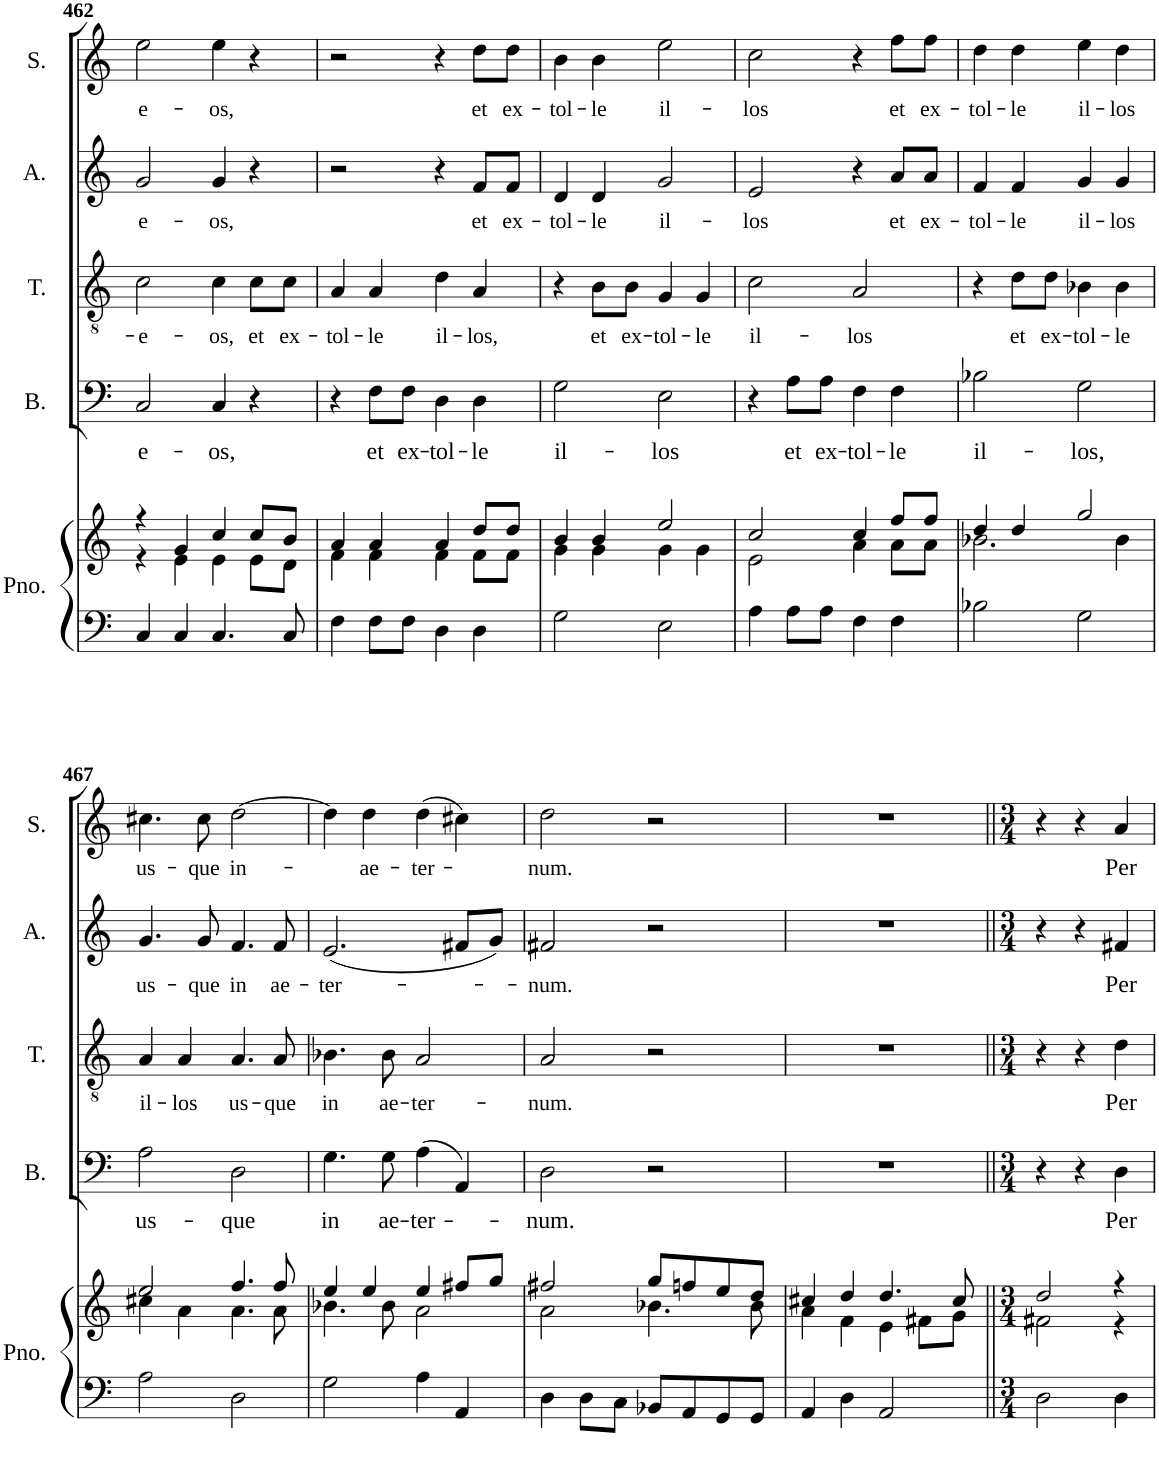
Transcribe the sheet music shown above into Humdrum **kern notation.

**kern	**kern	**kern	**text	**kern	**text	**kern	**text	**kern	**text
*part5	*part5	*part4	*part4	*part3	*part3	*part2	*part2	*part1	*part1
*staff6	*staff5	*staff4	*staff4	*staff3	*staff3	*staff2	*staff2	*staff1	*staff1
*I"Piano	*	*I"Bass	*	*I"Tenor	*	*I"Alto	*	*I"Soprano	*
*I'Pno.	*	*I'B.	*	*I'T.	*	*I'A.	*	*I'S.	*
!!LO:PB:g=z
*clefF4	*clefG2	*clefF4	*	*clefGv2	*	*clefG2	*	*clefG2	*
*k[]	*k[]	*k[]	*	*k[]	*	*k[]	*	*k[]	*
*M2/2	*M2/2	*M2/2	*	*M2/2	*	*M2/2	*	*M2/2	*
=462	=462	=462	=462	=462	=462	=462	=462	=462	=462
*	*^	*	*	*	*	*	*	*	*
!	!	!	!	!LO:LY:b	!	!LO:LY:b	!	!LO:LY:b	!	!LO:LY:b
4C/	4r	4r	2C/	e-	2c\	e-	2g/	e-	2ee\	e-
4C/	4g/	4e\	.	.	.	.	.	.	.	.
!	!	!	!	!LO:LY:b	!	!LO:LY:b	!	!LO:LY:b	!	!LO:LY:b
4.C/	4cc/	4e\	4C/	os,	4c\	os,	4g/	os,	4ee\	os,
!	!	!	!	!	!	!LO:LY:b	!	!	!	!
.	8cc/L	8e\L	4r	.	8c\L	et	4r	.	4r	.
!	!	!	!	!	!	!LO:LY:b	!	!	!	!
8C/	8b/J	8d\J	.	.	8c\J	ex-	.	.	.	.
=463	=463	=463	=463	=463	=463	=463	=463	=463	=463	=463
!	!	!	!	!	!	!LO:LY:b	!	!	!	!
4F\	4a/	4f\	4r	.	4A/	tol-	2r	.	2r	.
!	!	!	!	!LO:LY:b	!	!LO:LY:b	!	!	!	!
8F\L	4a/	4f\	8F\L	et	4A/	le	.	.	.	.
!	!	!	!	!LO:LY:b	!	!	!	!	!	!
8F\J	.	.	8F\J	ex-	.	.	.	.	.	.
!	!	!	!	!LO:LY:b	!	!LO:LY:b	!	!	!	!
4D\	4a/	4f\	4D\	tol-	4d\	il-	4r	.	4r	.
!	!	!	!	!LO:LY:b	!	!LO:LY:b	!	!LO:LY:b	!	!LO:LY:b
4D\	8dd/L	8f\L	4D\	le	4A/	los,	8f/L	et	8dd\L	et
!	!	!	!	!	!	!	!	!LO:LY:b	!	!LO:LY:b
.	8dd/J	8f\J	.	.	.	.	8f/J	ex-	8dd\J	ex-
=464	=464	=464	=464	=464	=464	=464	=464	=464	=464	=464
!	!	!	!	!LO:LY:b	!	!	!	!LO:LY:b	!	!LO:LY:b
2G\	4b/	4g\	2G\	il-	4r	.	4d/	tol-	4b\	tol-
!	!	!	!	!	!	!LO:LY:b	!	!LO:LY:b	!	!LO:LY:b
.	4b/	4g\	.	.	8B\L	et	4d/	le	4b\	le
!	!	!	!	!	!	!LO:LY:b	!	!	!	!
.	.	.	.	.	8B\J	ex-	.	.	.	.
!	!	!	!	!LO:LY:b	!	!LO:LY:b	!	!LO:LY:b	!	!LO:LY:b
2E\	2ee/	4g\	2E\	los	4G/	tol-	2g/	il-	2ee\	il-
!	!	!	!	!	!	!LO:LY:b	!	!	!	!
.	.	4g\	.	.	4G/	le	.	.	.	.
=465	=465	=465	=465	=465	=465	=465	=465	=465	=465	=465
!	!	!	!	!	!	!LO:LY:b	!	!LO:LY:b	!	!LO:LY:b
4A\	2cc/	2e\	4r	.	2c\	il-	2e/	los	2cc\	los
!	!	!	!	!LO:LY:b	!	!	!	!	!	!
8A\L	.	.	8A\L	et	.	.	.	.	.	.
!	!	!	!	!LO:LY:b	!	!	!	!	!	!
8A\J	.	.	8A\J	ex-	.	.	.	.	.	.
!	!	!	!	!LO:LY:b	!	!LO:LY:b	!	!	!	!
4F\	4cc/	4a\	4F\	tol-	2A/	los	4r	.	4r	.
!	!	!	!	!LO:LY:b	!	!	!	!LO:LY:b	!	!LO:LY:b
4F\	8ff/L	8a\L	4F\	le	.	.	8a/L	et	8ff\L	et
!	!	!	!	!	!	!	!	!LO:LY:b	!	!LO:LY:b
.	8ff/J	8a\J	.	.	.	.	8a/J	ex-	8ff\J	ex-
=466	=466	=466	=466	=466	=466	=466	=466	=466	=466	=466
!	!	!	!	!LO:LY:b	!	!	!	!LO:LY:b	!	!LO:LY:b
2B-X\	4dd/	2.b-X\	2B-X\	il-	4r	.	4f/	tol-	4dd\	tol-
!	!	!	!	!	!	!LO:LY:b	!	!LO:LY:b	!	!LO:LY:b
.	4dd/	.	.	.	8d\L	et	4f/	le	4dd\	le
!	!	!	!	!	!	!LO:LY:b	!	!	!	!
.	.	.	.	.	8d\J	ex-	.	.	.	.
!	!	!	!	!LO:LY:b	!	!LO:LY:b	!	!LO:LY:b	!	!LO:LY:b
2G\	2gg/	.	2G\	los,	4B-X\	tol-	4g/	il-	4ee\	il-
!	!	!	!	!	!	!LO:LY:b	!	!LO:LY:b	!	!LO:LY:b
.	.	4b-\	.	.	4B-\	le	4g/	los	4dd\	los
!!LO:LB:g=z
=467	=467	=467	=467	=467	=467	=467	=467	=467	=467	=467
!	!	!	!	!LO:LY:b	!	!LO:LY:b	!	!LO:LY:b	!	!LO:LY:b
2A\	2ee/	4cc#X\	2A\	us-	4A/	il-	4.g/	us-	4.cc#X\	us-
!	!	!	!	!	!	!LO:LY:b	!	!	!	!
.	.	4a\	.	.	4A/	los	.	.	.	.
!	!	!	!	!	!	!	!	!LO:LY:b	!	!LO:LY:b
.	.	.	.	.	.	.	8g/	que	8cc#\	que
!	!	!	!	!LO:LY:b	!	!LO:LY:b	!	!LO:LY:b	!	!LO:LY:b
2D\	4.ff/	4.a\	2D\	que	4.A/	us-	4.f/	in	[2dd\	in-
!	!	!	!	!	!	!LO:LY:b	!	!LO:LY:b	!	!
.	8ff/	8a\	.	.	8A/	que	8f/	ae-	.	.
=468	=468	=468	=468	=468	=468	=468	=468	=468	=468	=468
!	!	!	!	!LO:LY:b	!	!LO:LY:b	!	!LO:LY:b	!	!
2G\	4ee/	4.b-X\	4.G\	in	4.B-X\	in	(<2.e/	ter-	4dd\]	.
!	!	!	!	!	!	!	!	!	!	!LO:LY:b
.	4ee/	.	.	.	.	.	.	.	4dd\	ae-
!	!	!	!	!LO:LY:b	!	!LO:LY:b	!	!	!	!
.	.	8b-\	8G\	ae-	8B-\	ae-	.	.	.	.
!	!	!	!	!LO:LY:b	!	!LO:LY:b	!	!	!	!LO:LY:b
4A\	4ee/	2a\	(>4A\	ter-	2A/	ter-	.	.	(>4dd\	ter-
4AA/	8ff#X/L	.	4AA/)	.	.	.	8f#X/L	.	4cc#X\)	.
.	8gg/J	.	.	.	.	.	8g/J)	.	.	.
=469	=469	=469	=469	=469	=469	=469	=469	=469	=469	=469
!	!	!	!	!LO:LY:b	!	!LO:LY:b	!	!LO:LY:b	!	!LO:LY:b
4D\	2ff#X/	2a\	2D\	num.	2A/	num.	2f#X/	num.	2dd\	num.
8D\L	.	.	.	.	.	.	.	.	.	.
8C\J	.	.	.	.	.	.	.	.	.	.
8BB-X/L	8gg/L	4.b-X\	2r	.	2r	.	2r	.	2r	.
8AA/	8ffn/	.	.	.	.	.	.	.	.	.
8GG/	8ee/	.	.	.	.	.	.	.	.	.
8GG/J	8dd/J	8b-\	.	.	.	.	.	.	.	.
=470	=470	=470	=470	=470	=470	=470	=470	=470	=470	=470
4AA/	4cc#X/	4a\	1r	.	1r	.	1r	.	1r	.
4D\	4dd/	4f\	.	.	.	.	.	.	.	.
2AA/	4.dd/	4e\	.	.	.	.	.	.	.	.
.	.	8f#X\L	.	.	.	.	.	.	.	.
.	8cc#/	8g\J	.	.	.	.	.	.	.	.
=471||	=471||	=471||	=471||	=471||	=471||	=471||	=471||	=471||	=471||	=471||
*M3/4	*M3/4	*	*M3/4	*	*M3/4	*	*M3/4	*	*M3/4	*
2D\	2dd/	2f#X\	4r	.	4r	.	4r	.	4r	.
.	.	.	4r	.	4r	.	4r	.	4r	.
!	!	!	!	!LO:LY:b	!	!LO:LY:b	!	!LO:LY:b	!	!LO:LY:b
4D\	4r	4r	4D\	Per	4d\	Per	4f#X/	Per	4a/	Per
*	*v	*v	*	*	*	*	*	*	*	*
=	=	=	=	=	=	=	=	=	=
*-	*-	*-	*-	*-	*-	*-	*-	*-	*-
